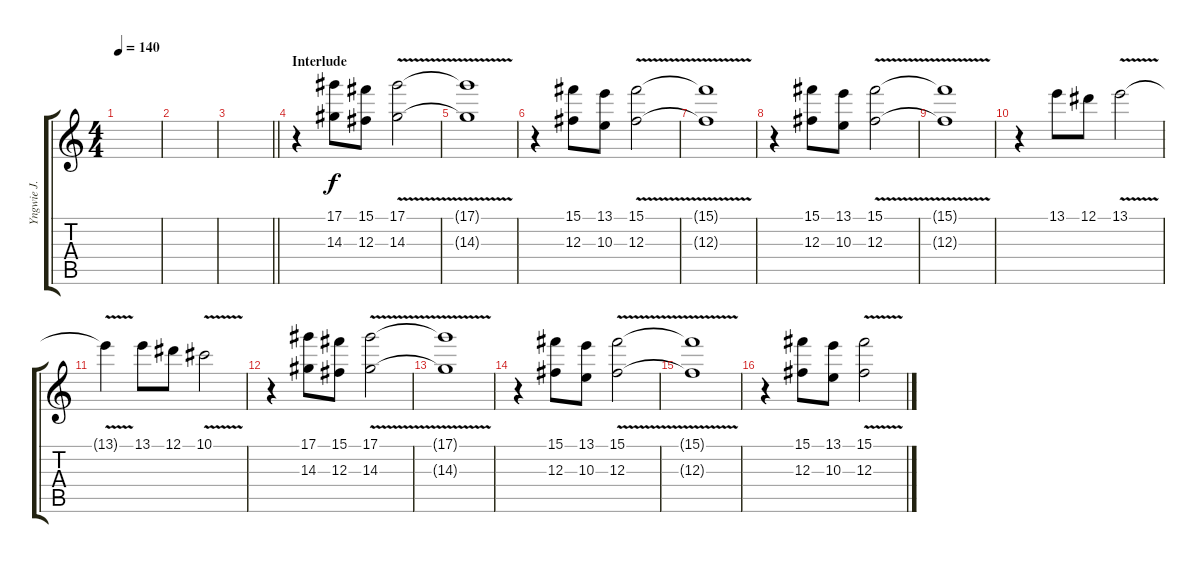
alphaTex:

\track ("Yngwie J. Malmsteen" "Yngwie J. ") {instrument overdrivenguitar}
\staff {score tabs}
\tuning (Eb4 Bb3 Gb3 Db3 Ab2 Eb2) {hide}
\ts (4 4)
\tempo 140
\clef g2
\ks c
|
|
\barLineRight lightlight
|
\section ("" "Interlude")
r.4 (17.1 14.3).8 (15.1 12.3).8 (17.1{v} 14.3{v}).2 |
(17.1{t} 14.3{t}).1 |
r.4 (15.1 12.3).8 (13.1 10.3).8 (15.1{v} 12.3{v}).2 |
(15.1{t} 12.3{t}).1 |
r.4 (15.1 12.3).8 (13.1 10.3).8 (15.1 12.3{v}).2 |
(15.1{t} 12.3{t}).1 |
r.4 13.1.8 12.1.8 13.1{v}.2 |
13.1{t}.4 13.1.8 12.1.8 10.1{v}.2 |
r.4 (17.1 14.3).8 (15.1 12.3).8 (17.1{v} 14.3{v}).2 |
(17.1{t} 14.3{t}).1 |
r.4 (15.1 12.3).8 (13.1 10.3).8 (15.1{v} 12.3{v}).2 |
(15.1{t} 12.3{t}).1 |
r.4 (15.1 12.3).8 (13.1 10.3).8 (15.1 12.3{v}).2
